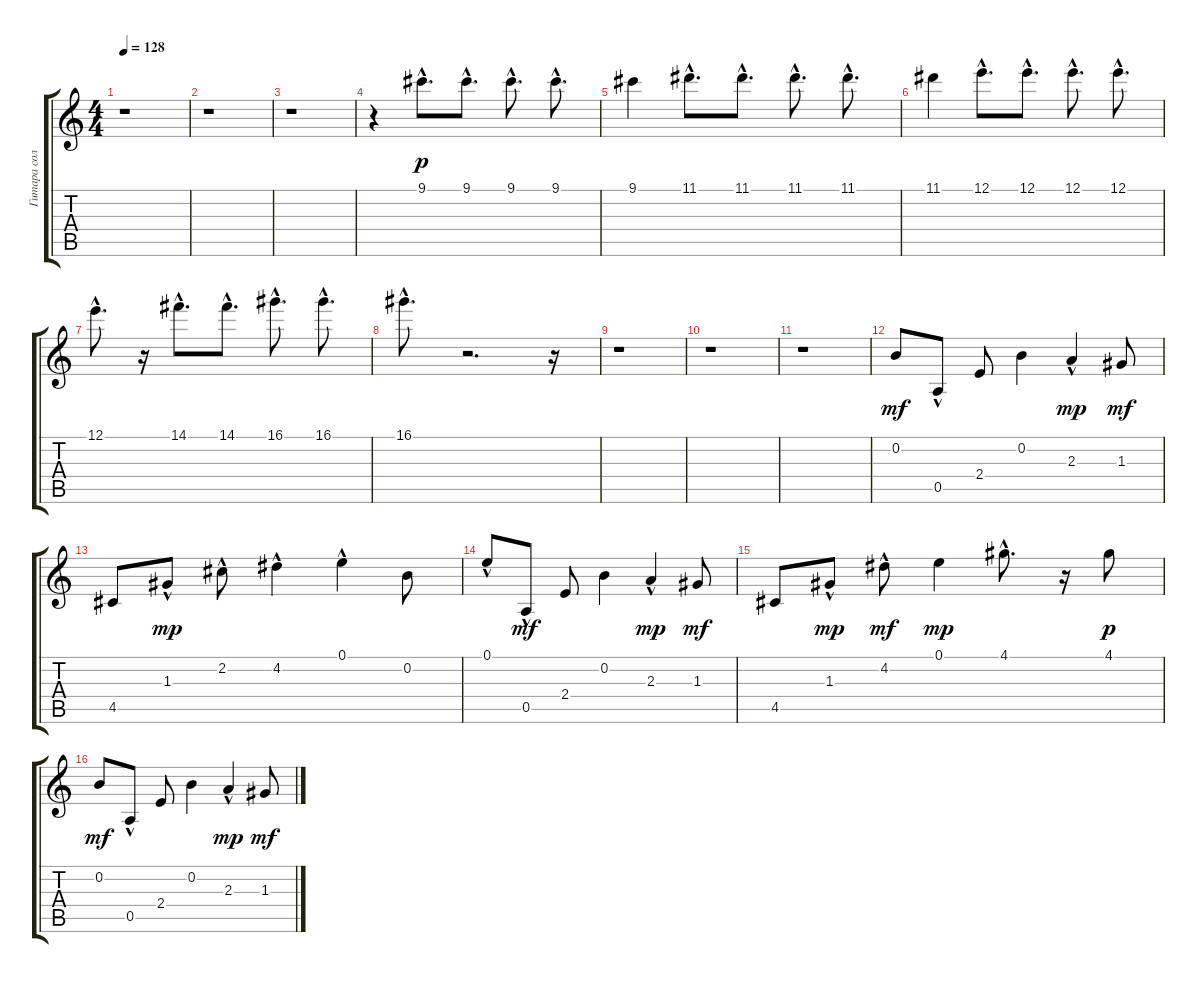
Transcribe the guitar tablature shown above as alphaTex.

\track ("Гитара соло" "Гитара сол") {instrument electricguitarclean}
\staff {score tabs}
\tuning (E4 B3 G3 D3 A2 E2) {hide}
\ts (4 4)
\tempo 128
\clef g2
\ks c
r.1{dy p} |
r.1 |
r.1 |
r.4 9.1{hac}.8{d volume 15 balance 12 instrument electricguitarclean} 9.1{hac}.8{d} 9.1{hac}.8{d} 9.1{hac}.8{d} |
9.1.4 11.1{hac}.8{d} 11.1{hac}.8{d} 11.1{hac}.8{d} 11.1{hac}.8{d} |
11.1.4 12.1{hac}.8{d} 12.1{hac}.8{d} 12.1{hac}.8{d} 12.1{hac}.8{d} |
12.1{hac}.8{d} r.16 14.1{hac}.8{d} 14.1{hac}.8{d} 16.1{hac}.8{d} 16.1{hac}.8{d} |
16.1{hac}.8{d} r.2{d} r.16 |
r.1 |
r.1 |
r.1 |
0.2.8{dy mf} 0.5{hac}.8 2.4.8 0.2.4 2.3{hac}.4{dy mp} 1.3.8{dy mf} |
4.5.8 1.3{hac}.8{dy mp} 2.2{hac}.8 4.2{hac}.4 0.1{hac}.4 0.2.8 |
0.1{hac}.8 0.5{hac}.8{dy mf} 2.4.8 0.2.4 2.3{hac}.4{dy mp} 1.3.8{dy mf} |
4.5.8 1.3{hac}.8{dy mp} 4.2{hac}.8{dy mf} 0.1.4{dy mp} 4.1{hac}.8{d} r.16 4.1.8{dy p} |
0.2.8{dy mf} 0.5{hac}.8 2.4.8 0.2.4 2.3{hac}.4{dy mp} 1.3.8{dy mf}
